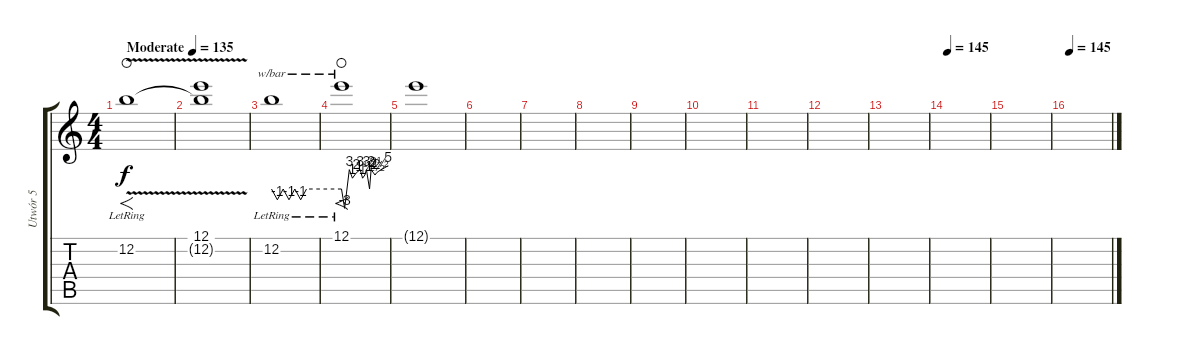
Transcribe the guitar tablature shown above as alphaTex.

\track ("Utwór 5" "Utwór 5") {instrument distortionguitar}
\staff {score tabs}
\tuning (E4 B3 G3 D3 A2 E2) {hide}
\ts (4 4)
\tempo (135 "Moderate")
\clef g2
\ks c
12.2{v lr}.1{f dy f instrument distortionguitar waho} |
(12.1 12.2{t}).1 |
12.2{lr}.1{tbe (custom default 0 0 5 -4 10 0 15 -4 20 0 25 -4 30 0 60 0)} |
12.1{lr}.1{f tbe (custom default 0 0 4 -12 10 12 14 4 19 8 24 12 27 4 30 6 32 12 36 0 38 12 41 8 43 6 45 8 48 10 60 20) waho} |
12.1{t}.1 |
|
|
|
|
|
|
|
|
\tempo 145
|
|
\tempo 145
